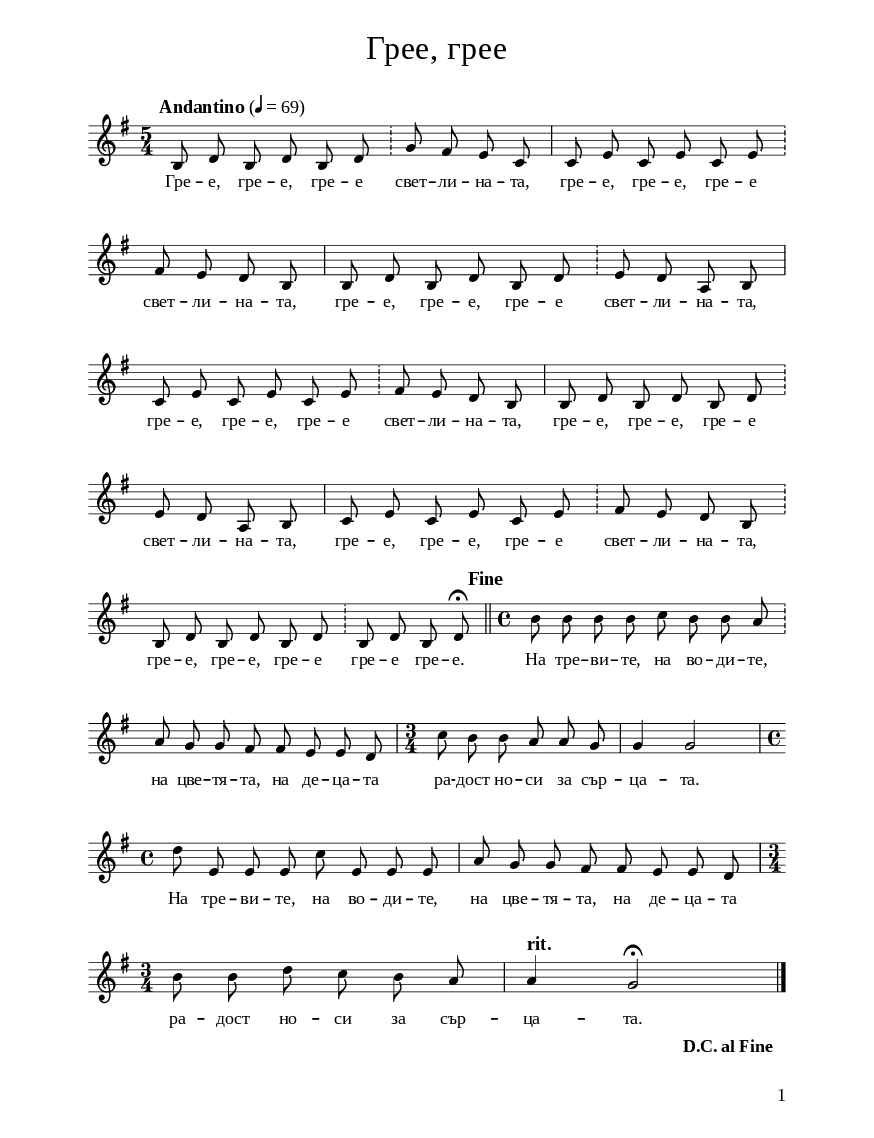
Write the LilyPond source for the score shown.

\version "2.24.4"

% include paper part and global functions
\include "include/globals.ily"

\bookpart {
  \label #'ref078
  \tocItem \markup "Грее, грее"
  \include "include/bookpart-paper.ily"
  \score {
    \include "include/score-layout.ily"

    \new Voice \relative c' {
      \clef treble
      \key g \major
      \time 5/4
      \tempoFunc "Andantino" 4 "69"
      \override Staff.BarLine.gap = 0.5

      \autoBeamOff
      b8 d b8 d b8 d  \bar "!" g fis e c | c e c e c e   \bar "!"  \break

      fis8 e d b | b d b d b d \bar "!"  e d a b | \break

      c e c e c e  \bar "!"  fis8 e8 d8 b8 | b8 d8 b8 d8 b d  \bar "!"  \break

      e8 d a b | c e c e c e \bar "!"  fis e d b  \bar "!"  \break

      b d b d b d  \bar "!" b d b \tempo "   Fine"  d \fermata  \bar "||" | \time 4/4 b'b b b c b b a   \bar "!"  \break

      a8 g g fis fis e e d | \time 3/4 c' b b a a g | g 4 g2 | \break

      \time 4/4 d'8 e, e e c' e, e e | a g g fis fis e e d | \break

      \time 3/4 b' b d c b a |\tempo "rit."  a4 g2 \fermata | \bar "|."


    }

    \addlyrics {
      Гре -- е, гре -- е, гре -- е свет -- ли -- на -- та,

      гре -- е, гре -- е, гре -- е свет -- ли -- на -- та,

      гре -- е, гре -- е, гре -- е свет -- ли -- на -- та,

      гре -- е, гре -- е, гре -- е свет -- ли -- на -- та,

      гре -- е, гре -- е, гре -- е свет -- ли -- на -- та,

      гре -- е, гре -- е, гре -- е свет -- ли -- на -- та,

      гре -- е, гре -- е, гре -- е гре -- е гре -- е.

      На тре --  ви -- те, на во -- ди -- те,

      на цве -- тя -- та, на де -- ца -- та

      ра -- дост но -- си за сър -- ца -- та.

      На тре -- ви -- те, на во -- ди -- те,

      на цве -- тя -- та, на де -- ца -- та

      ра -- дост но -- си за сър -- ца -- та.}

      \header {
        title = \titleFunc #'ref_desc_8 "Грее, грее" "Gree, gree"
      }

      \midi{}

    } % score

    \markup \dc-one "D.C. al Fine"

  } % bookpart
